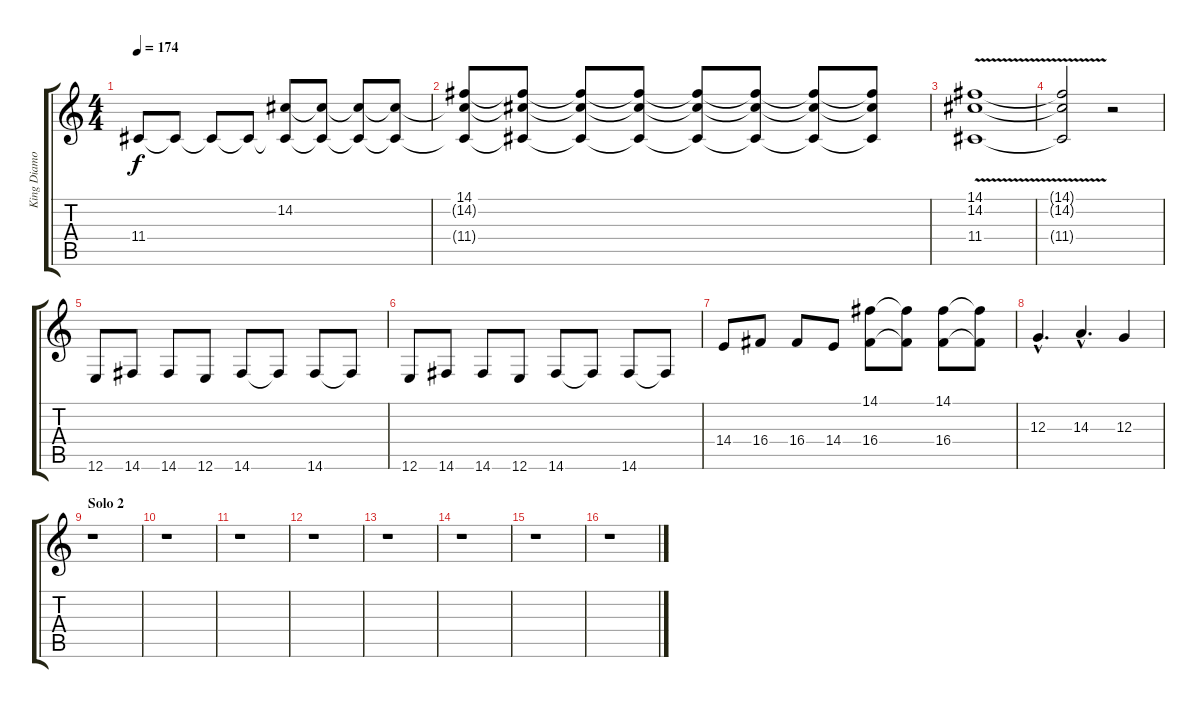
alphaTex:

\track ("King Diamond/harmonies" "King Diamo") {instrument sopranosax}
\staff {score tabs}
\tuning (E4 B3 G3 D3 A2 E2) {hide}
\ts (4 4)
\tempo 174
\clef g2
\ks c
11.4.8{dy f} 11.4{t}.8 11.4{t}.8 11.4{t}.8 (14.2 11.4{t}).8 (14.2{t} 11.4{t}).8 (14.2{t} 11.4{t}).8 (14.2{t} 11.4{t}).8 |
(14.1 14.2{t} 11.4{t}).8 (14.1{t} 14.2{t} 11.4{t}).8 (14.1{t} 14.2{t} 11.4{t}).8 (14.1{t} 14.2{t} 11.4{t}).8 (14.1{t} 14.2{t} 11.4{t}).8 (14.1{t} 14.2{t} 11.4{t}).8 (14.1{t} 14.2{t} 11.4{t}).8 (14.1{t} 14.2{t} 11.4{t}).8 |
(14.1{v} 14.2{v} 11.4{v}).1 |
(14.1{t} 14.2{t} 11.4{t}).2 r.2 |
12.6.8 14.6.8 14.6.8 12.6.8 14.6.8 14.6{t}.8 14.6.8 14.6{t}.8 |
12.6.8 14.6.8 14.6.8 12.6.8 14.6.8 14.6{t}.8 14.6.8 14.6{t}.8 |
14.4.8 16.4.8 16.4.8 14.4.8 (14.1 16.4).8 (14.1{t} 16.4{t}).8 (14.1 16.4).8 (14.1{t} 16.4{t}).8 |
12.3{hac}.4{d} 14.3{hac}.4{d} 12.3.4 |
\section ("" "Solo 2")
r.1 |
r.1 |
r.1 |
r.1 |
r.1 |
r.1 |
r.1 |
r.1
